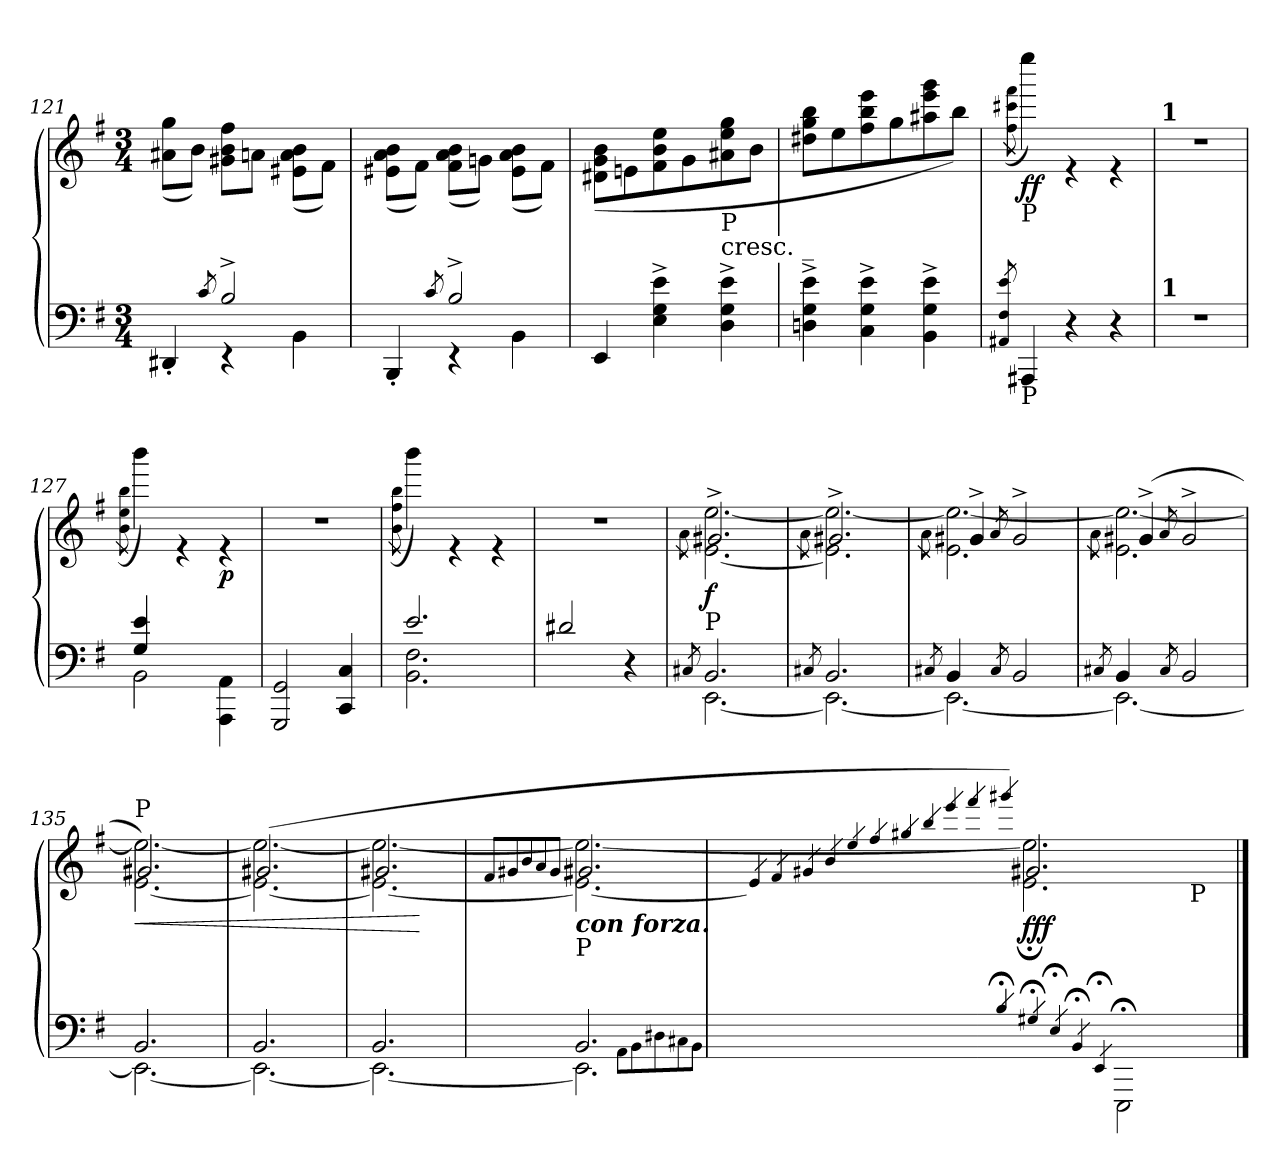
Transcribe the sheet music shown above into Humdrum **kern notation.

**kern	**kern	**dynam
*part1	*part1	*part1
*staff2	*staff1	*staff1/2
*clefF4	*clefG2	*
*k[f#]	*k[f#]	*
*M3/4	*M3/4	*
=121	=121	=121
*^	*^	*
4rcyy	4DD#X'/	2.ryy	(<8a#X\ 8gg\L	.
.	.	.	8b\J)	.
8qc/	.	.	.	.
2B^/	4r	.	8g#X\ 8b\ 8ff#\L	.
.	.	.	8an\J	.
.	4BB\	.	(<8e#X\ 8a\ 8b\L	.
.	.	.	8f#\J)	.
=122	=122	=122	=122	=122
4reyy	4BBB'/	2.ryy	(<8e#X\ 8a\ 8b\L	.
.	.	.	8f#\J)	.
8qc/	.	.	.	.
2B^/	4r	.	(<8f#\ 8a\ 8b\L	.
.	.	.	8gn\J)	.
.	4BB\	.	(<8e#\ 8a\ 8b\L	.
.	.	.	8f#\J)	.
*v	*v	*	*	*
=123	=123	=123	=123
*	*	*^	*
4EE/	2.ryy	(>8d#X\ 8g\ 8b\L	4ryy	.
.	.	8en\	.	.
4E\^ 4G\^ 4e\^	.	8f#\ 8b\ 8ee\	8ryy	.
.	.	8g\	16ryy	.
.	.	.	16ryy	.
!LO:TX:a:t=cresc. _	!	!	!	!
!LO:TX:a:t=P	!	!	!	!
4D\^ 4G\^ 4e\^	.	8a#X\ 8ee\ 8gg\	4ryy	.
.	.	8b\J	.	.
*	*	*v	*v	*
=124	=124	=124	=124
4Dn\^ 4G\^ 4e\^	2.ryy	8dd#X\ 8gg\ 8bb\L	.
.	.	8ee\	.
4C\^ 4G\^ 4e\^	.	8ff#\ 8bb\ 8eee\	.
.	.	8gg\	.
4BB\^ 4G\^ 4e\^	.	8aa#X\ 8eee\ 8ggg\	.
.	.	8bb\J)	.
=125	=125	=125	=125
8qAA#X/ 8qF#/ 8qe/	.	(>8qff#\ 8qccc#X\ 8qfff#\	.
!	!LO:TX:b:t=P	!	!
!LO:TX:b:t=P	!	!	!
!	!	!	!LO:DY:b
4AAA#X/	2.ryy	4eeee\)	ff
4r	.	4r	.
4r	.	4r	.
!!LO:LB:g=z	!!
=126	=126	=126	=126
!	!LO:TX:a:B:t=1	!	!
!LO:TX:a:B:t=1	!	!	!
2.rF	2.ryy	2.rdd	.
=127	=127	=127	=127
.	.	(>8qb\ 8qee\ 8qbb\	.
*^	*	*	*
4G/ 4e/	2BB\	2.ryy	4bbb\)	.
2rAyy	.	.	4r	.
!	!	!	!	!LO:DY:b
.	4AAA\ 4AA\	.	4r	p
*v	*v	*	*	*
=128	=128	=128	=128
2GGG/ 2GG/	2.ryy	2.rdd	.
4CC/ 4C/	.	.	.
=129	=129	=129	=129
.	.	(>8qb\ 8qff#\ 8qbb\	.
*^	*	*	*
2.e/	2.BB\ 2.F#\	2.ryy	4bbb\)	.
.	.	.	4r	.
.	.	.	4r	.
*v	*v	*	*	*
=130	=130	=130	=130
2d#X/	2.ryy	2.rdd	.
4r	.	.	.
=131	=131	=131	=131
8qC#X/	.	8qa\	.
*^	*	*^	*
!	!	!LO:TX:b:t=P	!	!	!
!	!	!	!	!	!LO:DY:b
2.BB/	[2.EE\	2.ryy	[2.e\ [2.ee\	2.g#X^/	f
=132	=132	=132	=132	=132	=132
8qC#X/	.	.	8qa\	.	.
2.BB/	2.EE\_	2.ryy	2.e\] 2.ee\_	2.g#X^/	.
=133	=133	=133	=133	=133	=133
8qC#X/	.	.	8qa\	.	.
4BB/	2.EE\_	2.ryy	2.e\ 2.ee\_	4g#X^/	.
8qC#/	.	.	.	8qa/	.
2BB/	.	.	.	2g#^/	.
=134	=134	=134	=134	=134	=134
8qC#X/	.	.	8qa\	.	.
4BB/	2.EE\_	2.ryy	2.e\ 2.ee\_	(>4g#X^/	.
8qC#/	.	.	.	8qa/	.
2BB/	.	.	.	2g#^/	.
=135	=135	=135	=135	=135	=135
!	!	!LO:TX:a:t=P	!	!	!
!	!	!	!	!	!LO:HP:b
2.BB/	2.EE\_	2.ryy	[2.e\ 2.ee\_)	2.g#X/	<
=136	=136	=136	=136	=136	=136
2.BB/	2.EE\_	2.ryy	2.e\_ 2.ee\_	(<2.g#X/	.
=137	=137	=137	=137	=137	=137
2.BB/	2.EE\_	2.ryy	2.e\_ 2.ee\_	2.g#X/	.
*v	*v	*	*	*	*
*	*v	*v	*v	*
.	.	[
!!LO:LB:g=z
=138	=138	=138
*	*^	*
*	*	*^	*
.	.	.	8qf#/L	.
.	.	.	8qg#X/	.
.	.	.	8qb/	.
.	.	.	8qa/	.
.	.	.	8qg#/J	.
*^	*	*	*	*
!	!	!LO:TX:b:Bi:t=con forza.	!	!	!
!	!	!LO:TX:b:t=P	!	!	!
2.BB/	2.EE\]	2.ryy	2.e\_ 2.ee\_	2.g#/	.
.	8qAA\L	.	.	.	.
.	8qBB\	.	.	.	.
.	8qD#X\	.	.	.	.
.	8qC#X\	.	.	.	.
.	8qBB\J	.	.	.	.
*v	*v	*	*	*	*
=139	=139	=139	=139	=139
.	.	.	4qe/]	.
.	.	.	4qf#/	.
.	.	.	4qg#X/	.
.	.	.	4qb/	.
.	.	.	4qee/	.
.	.	.	4qff#/	.
.	.	.	4qgg#X/	.
.	.	.	4qbb/	.
.	.	.	4qeee/	.
.	.	.	4qfff#/	.
.	.	.	4qggg#X/)	.
!	!LO:N:vis=1	!	!	!LO:DY:b
4ryy	2.ryy	2.e\; 2.ee\];	2.g#/	fff
4qB;/	.	.	.	.
4qG#X;/	.	.	.	.
4qE;/	.	.	.	.
4qBB;/	.	.	.	.
4qEE;/	.	.	.	.
2EEE;\	.	.	.	.
!	!LO:TX:b:t=P	!	!	!
4ryy	4ryy	4ryy	4ryy	.
*	*v	*v	*v	*
==	==	==
*-	*-	*-
